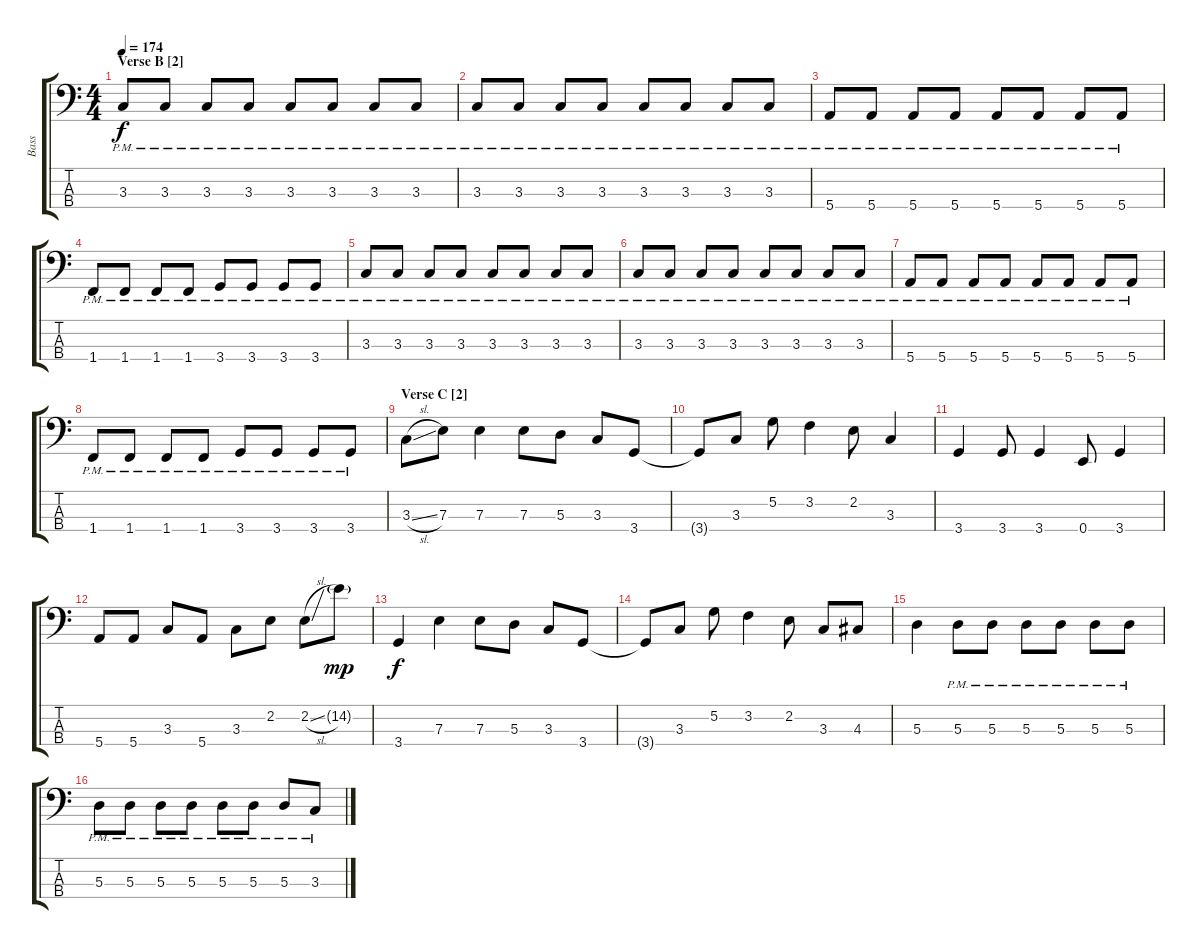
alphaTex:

\track ("Bass" "Bass") {instrument electricbasspick}
\staff {score tabs}
\tuning (G2 D2 A1 E1) {hide}
\ts (4 4)
\section ("" "Verse B [2]")
\tempo 174
\clef f4
\ks c
3.3{pm}.8{dy f} 3.3{pm}.8 3.3{pm}.8 3.3{pm}.8 3.3{pm}.8 3.3{pm}.8 3.3{pm}.8 3.3{pm}.8 |
3.3{pm}.8 3.3{pm}.8 3.3{pm}.8 3.3{pm}.8 3.3{pm}.8 3.3{pm}.8 3.3{pm}.8 3.3{pm}.8 |
5.4{pm}.8 5.4{pm}.8 5.4{pm}.8 5.4{pm}.8 5.4{pm}.8 5.4{pm}.8 5.4{pm}.8 5.4{pm}.8 |
1.4{pm}.8 1.4{pm}.8 1.4{pm}.8 1.4{pm}.8 3.4{pm}.8 3.4{pm}.8 3.4{pm}.8 3.4{pm}.8 |
3.3{pm}.8 3.3{pm}.8 3.3{pm}.8 3.3{pm}.8 3.3{pm}.8 3.3{pm}.8 3.3{pm}.8 3.3{pm}.8 |
3.3{pm}.8 3.3{pm}.8 3.3{pm}.8 3.3{pm}.8 3.3{pm}.8 3.3{pm}.8 3.3{pm}.8 3.3{pm}.8 |
5.4{pm}.8 5.4{pm}.8 5.4{pm}.8 5.4{pm}.8 5.4{pm}.8 5.4{pm}.8 5.4{pm}.8 5.4{pm}.8 |
1.4{pm}.8 1.4{pm}.8 1.4{pm}.8 1.4{pm}.8 3.4{pm}.8 3.4{pm}.8 3.4{pm}.8 3.4{pm}.8 |
\section ("" "Verse C [2]")
3.3{sl}.8 7.3.8 7.3.4 7.3.8 5.3.8 3.3.8 3.4.8 |
3.4{t}.8 3.3.8 5.2.8 3.2.4 2.2.8 3.3.4 |
3.4.4 3.4.8 3.4.4 0.4.8 3.4.4 |
5.4.8 5.4.8 3.3.8 5.4.8 3.3.8 2.2.8 2.2{sl}.8 14.2{g}.8{dy mp} |
3.4.4{dy f} 7.3.4 7.3.8 5.3.8 3.3.8 3.4.8 |
3.4{t}.8 3.3.8 5.2.8 3.2.4 2.2.8 3.3.8 4.3.8 |
5.3.4 5.3{pm}.8 5.3{pm}.8 5.3{pm}.8 5.3{pm}.8 5.3{pm}.8 5.3{pm}.8 |
5.3{pm}.8 5.3{pm}.8 5.3{pm}.8 5.3{pm}.8 5.3{pm}.8 5.3{pm}.8 5.3{pm}.8 3.3{pm}.8
